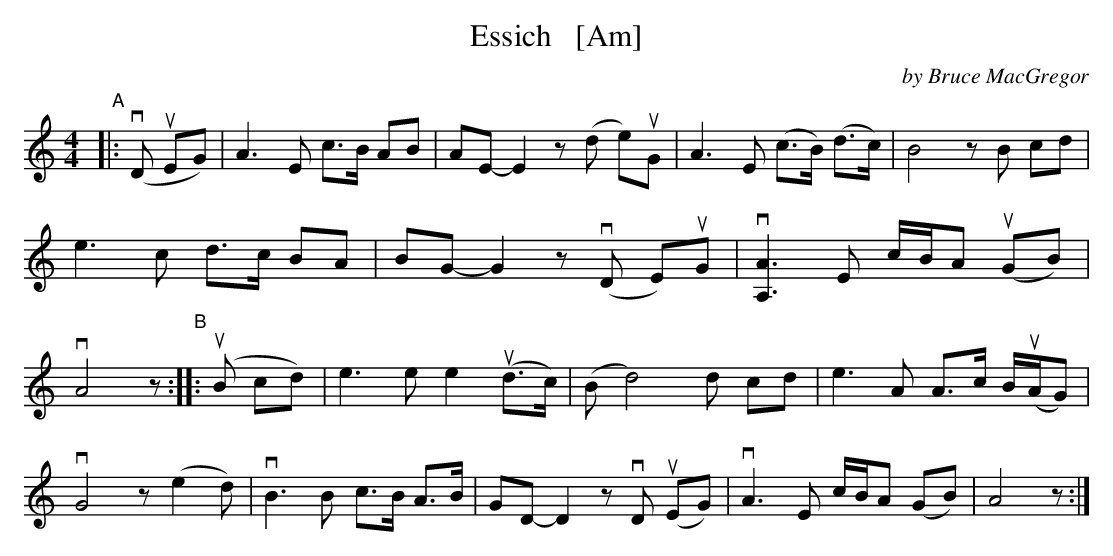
X:1
T: Essich   [Am]
C: by Bruce MacGregor
M: 4/4
L: 1/8
K: Am
"^A"|: (vD uEG) | A3 E c>B AB | AE- E2 z(d e)uG | A3 E (c>B) (d>c) |
B4 zB cd | e3c d>c BA | BG- G2 z(vD E)uG | v[A3A,3] E c/B/A (uGB) |
vA4 z "^B":: (uB cd) | e3 e e2 (ud>c) | (B d4) d cd | e3 A A>c B/(uA/G) |
vG4 z (e2 d) | vB3 B c>B A>B | GD- D2 zvD (uEG) |
vA3 E c/B/A (GB) | A4 z :|
